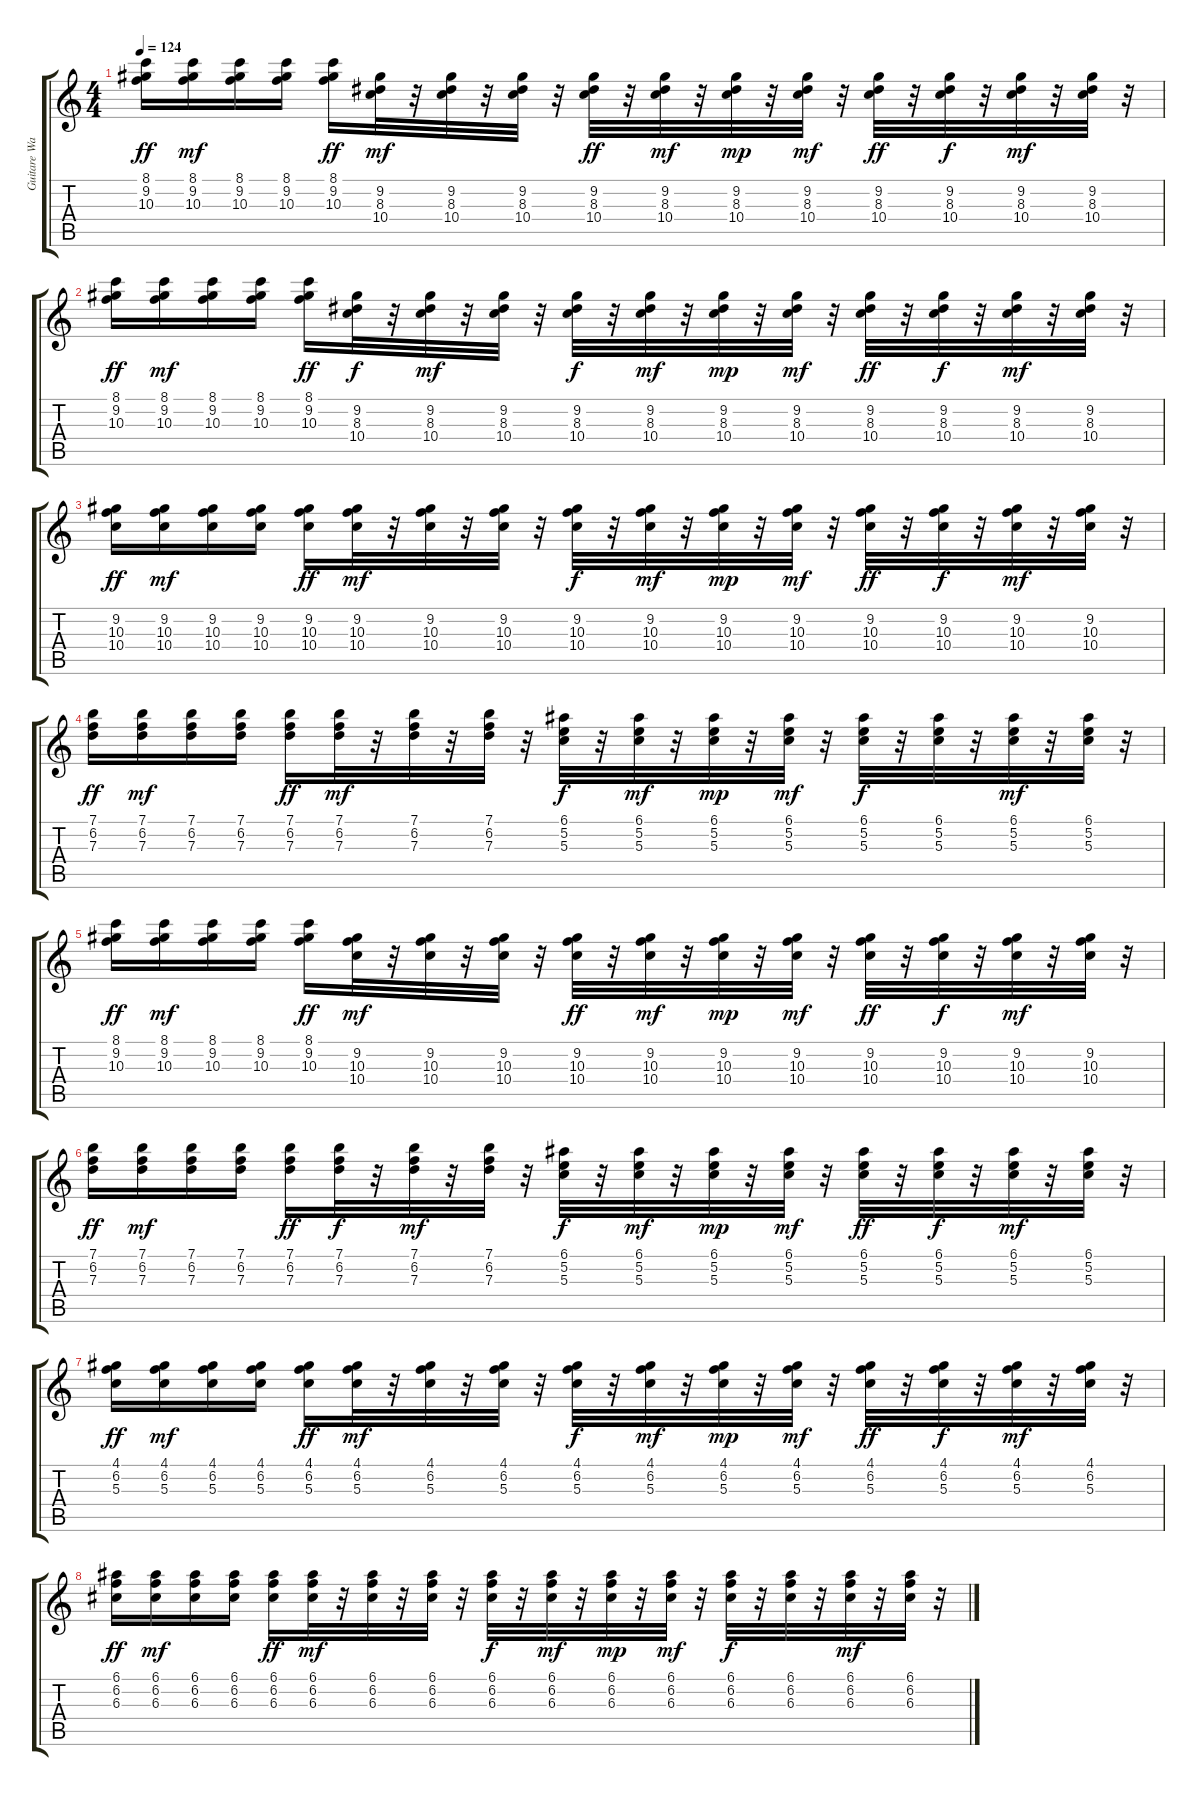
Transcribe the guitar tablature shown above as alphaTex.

\track ("Guitare Wah" "Guitare Wa") {instrument electricguitarclean}
\staff {score tabs}
\tuning (E4 B3 G3 D3 A2 E2) {hide}
\ts (4 4)
\tempo 124
\clef g2
\ks c
(8.1 9.2 10.3).16{dy ff} (8.1 9.2 10.3).16{dy mf} (8.1 9.2 10.3).16 (8.1 9.2 10.3).16 (8.1 9.2 10.3).16{dy ff} (9.2 8.3 10.4).32{dy mf} r.32 (9.2 8.3 10.4).32 r.32 (9.2 8.3 10.4).32 r.32 (9.2 8.3 10.4).32{dy ff} r.32 (9.2 8.3 10.4).32{dy mf} r.32 (9.2 8.3 10.4).32{dy mp} r.32 (9.2 8.3 10.4).32{dy mf} r.32 (9.2 8.3 10.4).32{dy ff} r.32 (9.2 8.3 10.4).32{dy f} r.32 (9.2 8.3 10.4).32{dy mf} r.32 (9.2 8.3 10.4).32 r.32 |
(8.1 9.2 10.3).16{dy ff} (8.1 9.2 10.3).16{dy mf} (8.1 9.2 10.3).16 (8.1 9.2 10.3).16 (8.1 9.2 10.3).16{dy ff} (9.2 8.3 10.4).32{dy f} r.32 (9.2 8.3 10.4).32{dy mf} r.32 (9.2 8.3 10.4).32 r.32 (9.2 8.3 10.4).32{dy f} r.32 (9.2 8.3 10.4).32{dy mf} r.32 (9.2 8.3 10.4).32{dy mp} r.32 (9.2 8.3 10.4).32{dy mf} r.32 (9.2 8.3 10.4).32{dy ff} r.32 (9.2 8.3 10.4).32{dy f} r.32 (9.2 8.3 10.4).32{dy mf} r.32 (9.2 8.3 10.4).32 r.32 |
(9.2 10.3 10.4).16{dy ff} (9.2 10.3 10.4).16{dy mf} (9.2 10.3 10.4).16 (9.2 10.3 10.4).16 (9.2 10.3 10.4).16{dy ff} (9.2 10.3 10.4).32{dy mf} r.32 (9.2 10.3 10.4).32 r.32 (9.2 10.3 10.4).32 r.32 (9.2 10.3 10.4).32{dy f} r.32 (9.2 10.3 10.4).32{dy mf} r.32 (9.2 10.3 10.4).32{dy mp} r.32 (9.2 10.3 10.4).32{dy mf} r.32 (9.2 10.3 10.4).32{dy ff} r.32 (9.2 10.3 10.4).32{dy f} r.32 (9.2 10.3 10.4).32{dy mf} r.32 (9.2 10.3 10.4).32 r.32 |
(7.1 6.2 7.3).16{dy ff} (7.1 6.2 7.3).16{dy mf} (7.1 6.2 7.3).16 (7.1 6.2 7.3).16 (7.1 6.2 7.3).16{dy ff} (7.1 6.2 7.3).32{dy mf} r.32 (7.1 6.2 7.3).32 r.32 (7.1 6.2 7.3).32 r.32 (6.1 5.2 5.3).32{dy f} r.32 (6.1 5.2 5.3).32{dy mf} r.32 (6.1 5.2 5.3).32{dy mp} r.32 (6.1 5.2 5.3).32{dy mf} r.32 (6.1 5.2 5.3).32{dy f} r.32 (6.1 5.2 5.3).32 r.32 (6.1 5.2 5.3).32{dy mf} r.32 (6.1 5.2 5.3).32 r.32 |
(8.1 9.2 10.3).16{dy ff} (8.1 9.2 10.3).16{dy mf} (8.1 9.2 10.3).16 (8.1 9.2 10.3).16 (8.1 9.2 10.3).16{dy ff} (9.2 10.3 10.4).32{dy mf} r.32 (9.2 10.3 10.4).32 r.32 (9.2 10.3 10.4).32 r.32 (9.2 10.3 10.4).32{dy ff} r.32 (9.2 10.3 10.4).32{dy mf} r.32 (9.2 10.3 10.4).32{dy mp} r.32 (9.2 10.3 10.4).32{dy mf} r.32 (9.2 10.3 10.4).32{dy ff} r.32 (9.2 10.3 10.4).32{dy f} r.32 (9.2 10.3 10.4).32{dy mf} r.32 (9.2 10.3 10.4).32 r.32 |
(7.1 6.2 7.3).16{dy ff} (7.1 6.2 7.3).16{dy mf} (7.1 6.2 7.3).16 (7.1 6.2 7.3).16 (7.1 6.2 7.3).16{dy ff} (7.1 6.2 7.3).32{dy f} r.32 (7.1 6.2 7.3).32{dy mf} r.32 (7.1 6.2 7.3).32 r.32 (6.1 5.2 5.3).32{dy f} r.32 (6.1 5.2 5.3).32{dy mf} r.32 (6.1 5.2 5.3).32{dy mp} r.32 (6.1 5.2 5.3).32{dy mf} r.32 (6.1 5.2 5.3).32{dy ff} r.32 (6.1 5.2 5.3).32{dy f} r.32 (6.1 5.2 5.3).32{dy mf} r.32 (6.1 5.2 5.3).32 r.32 |
(4.1 6.2 5.3).16{dy ff} (4.1 6.2 5.3).16{dy mf} (4.1 6.2 5.3).16 (4.1 6.2 5.3).16 (4.1 6.2 5.3).16{dy ff} (4.1 6.2 5.3).32{dy mf} r.32 (4.1 6.2 5.3).32 r.32 (4.1 6.2 5.3).32 r.32 (4.1 6.2 5.3).32{dy f} r.32 (4.1 6.2 5.3).32{dy mf} r.32 (4.1 6.2 5.3).32{dy mp} r.32 (4.1 6.2 5.3).32{dy mf} r.32 (4.1 6.2 5.3).32{dy ff} r.32 (4.1 6.2 5.3).32{dy f} r.32 (4.1 6.2 5.3).32{dy mf} r.32 (4.1 6.2 5.3).32 r.32 |
(6.1 6.2 6.3).16{dy ff} (6.1 6.2 6.3).16{dy mf} (6.1 6.2 6.3).16 (6.1 6.2 6.3).16 (6.1 6.2 6.3).16{dy ff} (6.1 6.2 6.3).32{dy mf} r.32 (6.1 6.2 6.3).32 r.32 (6.1 6.2 6.3).32 r.32 (6.1 6.2 6.3).32{dy f} r.32 (6.1 6.2 6.3).32{dy mf} r.32 (6.1 6.2 6.3).32{dy mp} r.32 (6.1 6.2 6.3).32{dy mf} r.32 (6.1 6.2 6.3).32{dy f} r.32 (6.1 6.2 6.3).32 r.32 (6.1 6.2 6.3).32{dy mf} r.32 (6.1 6.2 6.3).32 r.32
